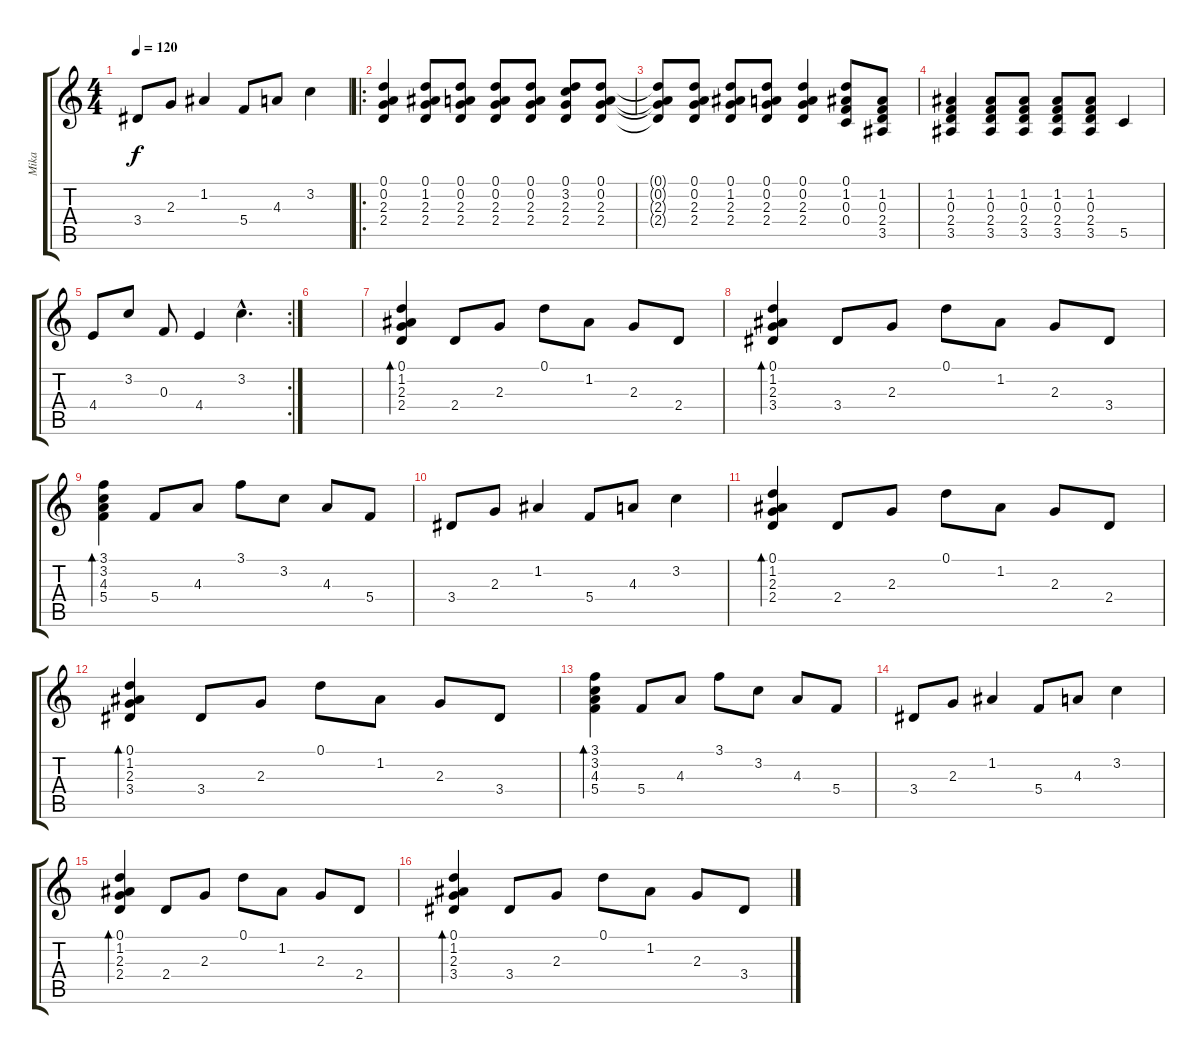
\track ("Mika" "Mika") {instrument electricguitarclean}
\staff {score tabs}
\tuning (D4 A3 F3 C3 G2 D2) {hide}
\ts (4 4)
\tempo 120
\clef g2
\ks c
3.4.8{dy f} 2.3.8 1.2.4 5.4.8 4.3.8 3.2.4 |
\ro
(0.1 0.2 2.3 2.4).4 (0.1 1.2 2.3 2.4).8 (0.1 0.2 2.3 2.4).8 (0.1 0.2 2.3 2.4).8 (0.1 0.2 2.3 2.4).8 (0.1 3.2 2.3 2.4).8 (0.1 0.2 2.3 2.4).8 |
(0.1{t} 0.2{t} 2.3{t} 2.4{t}).8 (0.1 0.2 2.3 2.4).8 (0.1 1.2 2.3 2.4).8 (0.1 0.2 2.3 2.4).8 (0.1 0.2 2.3 2.4).4 (0.1 1.2 0.3 0.4).8 (1.2 0.3 2.4 3.5).8 |
(1.2 0.3 2.4 3.5).4 (1.2 0.3 2.4 3.5).8 (1.2 0.3 2.4 3.5).8 (1.2 0.3 2.4 3.5).8 (1.2 0.3 2.4 3.5).8 5.5.4 |
\rc 2
4.4.8 3.2.8 0.3.8 4.4.4 3.2{hac}.4{d} |
|
(0.1 1.2 2.3 2.4).4{bd 480} 2.4.8 2.3.8 0.1.8 1.2.8 2.3.8 2.4.8 |
(0.1 1.2 2.3 3.4).4{bd 480} 3.4.8 2.3.8 0.1.8 1.2.8 2.3.8 3.4.8 |
(3.1 3.2 4.3 5.4).4{bd 480} 5.4.8 4.3.8 3.1.8 3.2.8 4.3.8 5.4.8 |
3.4.8 2.3.8 1.2.4 5.4.8 4.3.8 3.2.4 |
(0.1 1.2 2.3 2.4).4{bd 480} 2.4.8 2.3.8 0.1.8 1.2.8 2.3.8 2.4.8 |
(0.1 1.2 2.3 3.4).4{bd 480} 3.4.8 2.3.8 0.1.8 1.2.8 2.3.8 3.4.8 |
(3.1 3.2 4.3 5.4).4{bd 480} 5.4.8 4.3.8 3.1.8 3.2.8 4.3.8 5.4.8 |
3.4.8 2.3.8 1.2.4 5.4.8 4.3.8 3.2.4 |
(0.1 1.2 2.3 2.4).4{bd 480} 2.4.8 2.3.8 0.1.8 1.2.8 2.3.8 2.4.8 |
(0.1 1.2 2.3 3.4).4{bd 480} 3.4.8 2.3.8 0.1.8 1.2.8 2.3.8 3.4.8
